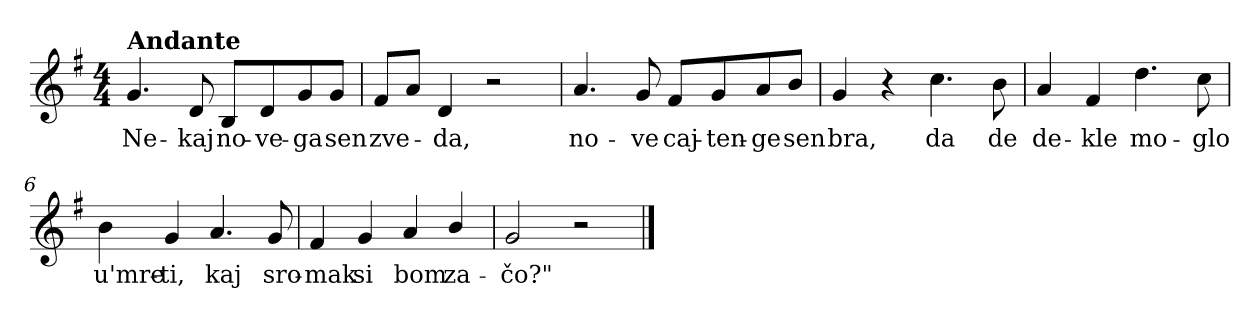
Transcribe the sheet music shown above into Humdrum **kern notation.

**kern	**text
*part1	*part1
*staff1	*staff1
*clefG2	*
*k[f#]	*
*G:	*
*M4/4	*
*MM80	*
=1	=1
!LO:TX:a:B:t=Andante	!
!	!LO:LY:b
4.g/	Ne-
!	!LO:LY:b
8d/	-kaj
!	!LO:LY:b
8B/L	no-
!	!LO:LY:b
8d/	-ve-
!	!LO:LY:b
8g/	-ga
!	!LO:LY:b
8g/J	sen
=2	=2
!	!LO:LY:b
8f#/L	zve-
8a/J	.
!	!LO:LY:b
4d/	-da,
2r	.
=3	=3
!	!LO:LY:b
4.a/	no-
!	!LO:LY:b
8g/	-ve
!	!LO:LY:b
8f#/L	caj-
!	!LO:LY:b
8g/	-ten-
!	!LO:LY:b
8a/	-ge
!	!LO:LY:b
8b/J	sen
=4	=4
!	!LO:LY:b
4g/	bra,
4r	.
!	!LO:LY:b
4.cc\	da
!	!LO:LY:b
8b\	de
!!LO:LB:g=z
=5	=5
!	!LO:LY:b
4a/	de-
!	!LO:LY:b
4f#/	-kle
!	!LO:LY:b
4.dd\	mo-
!	!LO:LY:b
8cc\	-glo
=6	=6
!	!LO:LY:b
4b\	u'mre-
!	!LO:LY:b
4g/	-ti,
!	!LO:LY:b
4.a/	kaj
!	!LO:LY:b
8g/	sro-
=7	=7
!	!LO:LY:b
4f#/	-mak
!	!LO:LY:b
4g/	si
!	!LO:LY:b
4a/	bom
!	!LO:LY:b
4b/	za-
=8	=8
!	!LO:LY:b
2g/	-čo?"
2r	.
==	==
*-	*-
